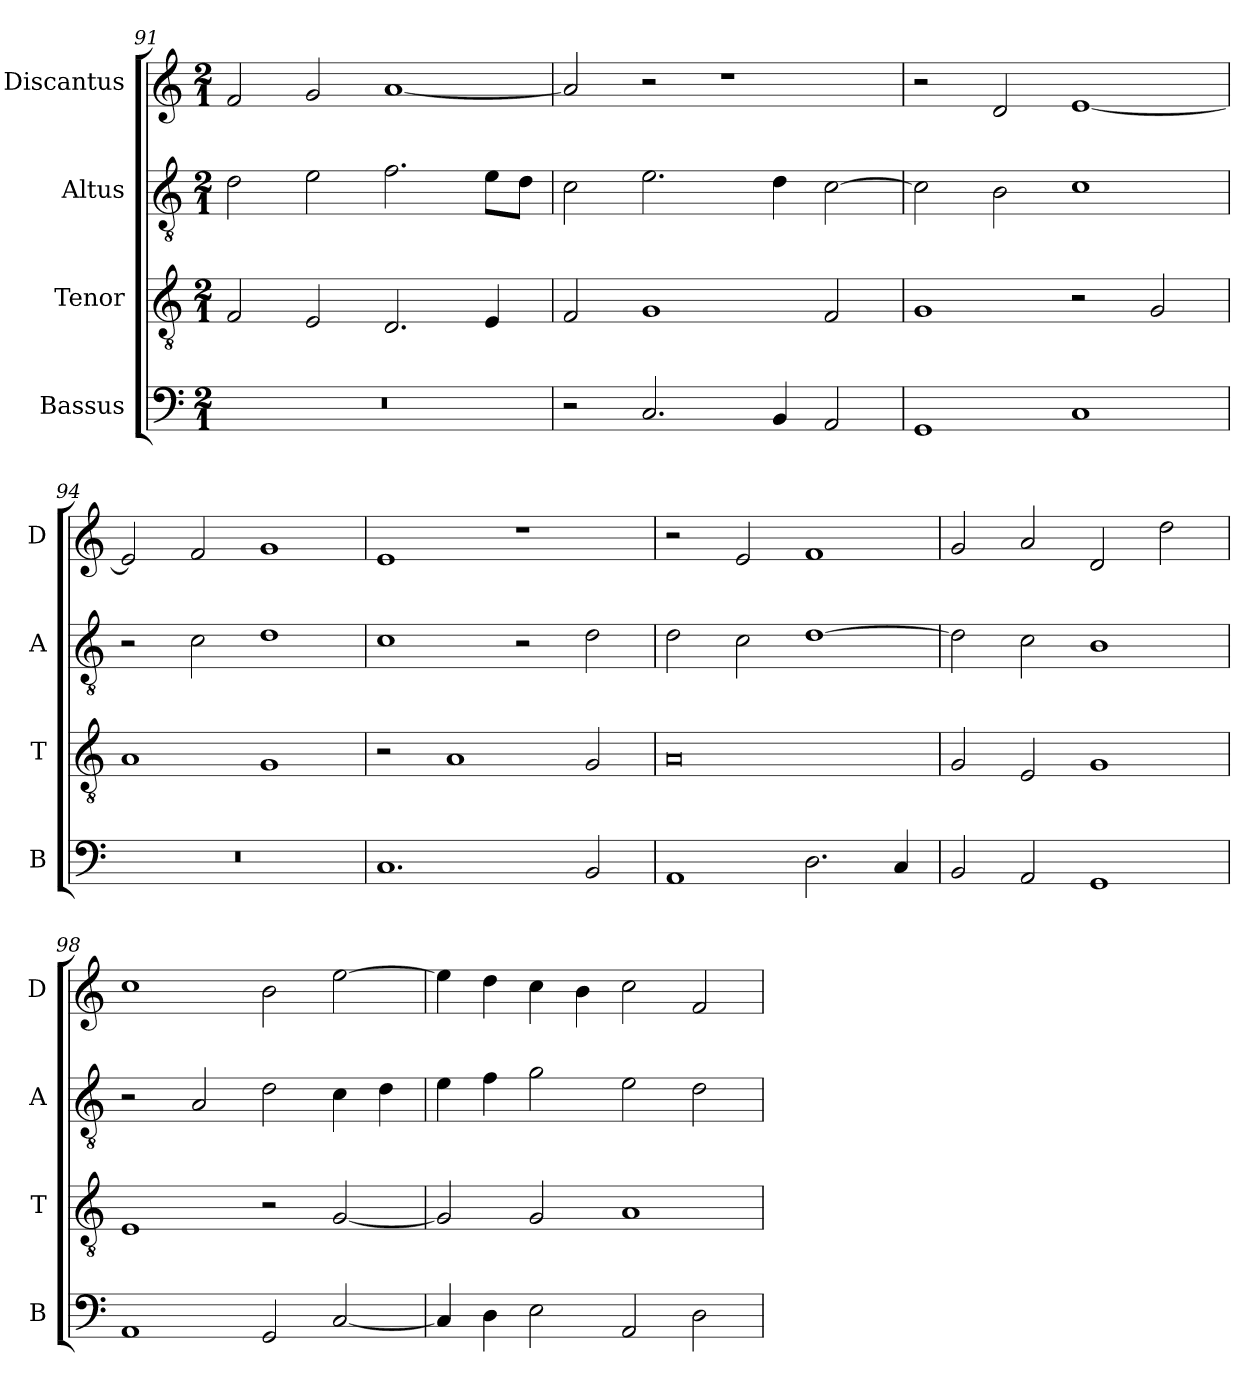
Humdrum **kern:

**kern	**kern	**kern	**kern
*part4	*part3	*part2	*part1
*staff4	*staff3	*staff2	*staff1
*I"Bassus	*I"Tenor	*I"Altus	*I"Discantus
*I'B	*I'T	*I'A	*I'D
*clefF4	*clefGv2	*clefGv2	*clefG2
*k[]	*k[]	*k[]	*k[]
*M2/1	*M2/1	*M2/1	*M2/1
=91	=91	=91	=91
0r	2F/	2d\	2f/
.	2E/	2e\	2g/
.	2.D/	2.f\	[1a
.	4E/	8e\L	.
.	.	8d\J	.
=92	=92	=92	=92
2r	2F/	2c\	2a/]
2.C/	1G	2.e\	2r
.	.	.	1r
4BB/	.	4d\	.
2AA/	2F/	[2c\	.
=93	=93	=93	=93
1GG	1G	2c\]	2r
.	.	2B\	2d/
1C	2r	1c	[1e
.	2G/	.	.
=94	=94	=94	=94
0r	1A	2r	2e/]
.	.	2c\	2f/
.	1G	1d	1g
=95	=95	=95	=95
1.C	2r	1c	1e
.	1A	.	.
.	.	2r	1r
2BB/	2G/	2d\	.
=96	=96	=96	=96
1AA	0A	2d\	2r
.	.	2c\	2e/
2.D\	.	[1d	1f
4C/	.	.	.
=97	=97	=97	=97
2BB/	2G/	2d\]	2g/
2AA/	2E/	2c\	2a/
1GG	1G	1B	2d/
.	.	.	2dd\
=98	=98	=98	=98
1AA	1E	2r	1cc
.	.	2A/	.
2GG/	2r	2d\	2b\
[2C/	[2G/	4c\	[2ee\
.	.	4d\	.
=99	=99	=99	=99
4C/]	2G/]	4e\	4ee\]
4D\	.	4f\	4dd\
2E\	2G/	2g\	4cc\
.	.	.	4b\
2AA/	1A	2e\	2cc\
2D\	.	2d\	2f/
=	=	=	=
*-	*-	*-	*-
